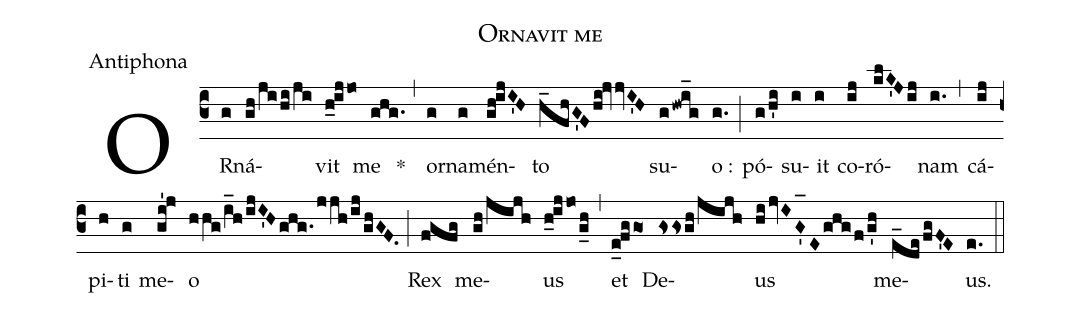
name:Ornavit me;
office-part:Antiphona;
%%
OR(g)ná(gh/jihi/ji)vit(h_ijjo) me(ghg.) * (,) or(g)na(g)mén(gh!ijI'H)to(h_fhG'Fhi!jvjvI'H) su(ghwi_g)o :(g.) (;) pó(g/h'i)su(i)it(i) co(ij)ró(klK'Jij)nam(i.) (,) cá(ij)pi(h)ti(g) me(gi'!j)o(hhg/i_h/ijI'Hghg./jjh/ij/ghGF.) (;) Rex(fgfg) me(gh/jijh)us(h_ijjo/g_h) (,) et(e_fggo) De(gssgh/jijh)us(hijvIG'_Eghgf/g'h) me(e_defgF'E)us.(e.) (::)
